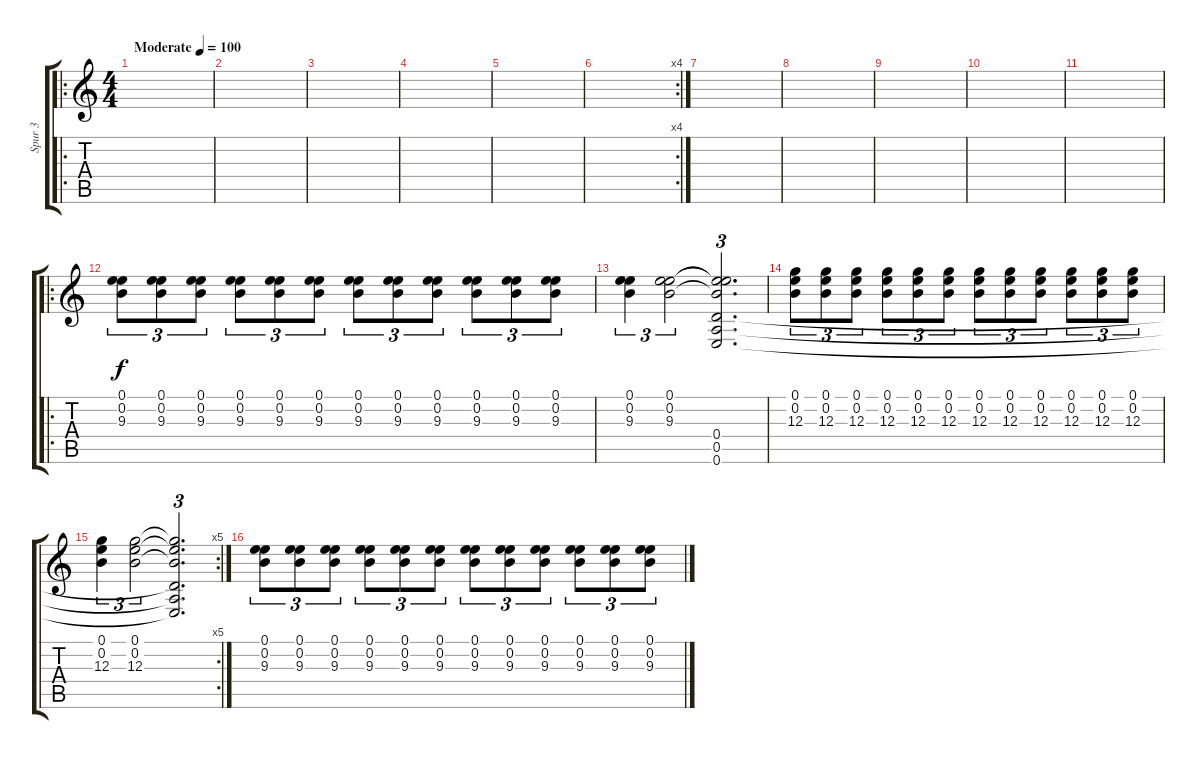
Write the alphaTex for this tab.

\track ("Spur 3" "Spur 3") {instrument distortionguitar}
\staff {score tabs}
\tuning (E4 B3 G3 D3 A2 E2) {hide}
\ro
\ts (4 4)
\tempo (100 "Moderate")
\clef g2
\ks c
|
|
|
|
|
\rc 4
|
|
|
|
|
|
\ro
(0.1 0.2 9.3).8{tu (3 2)} (0.1 0.2 9.3).8{tu (3 2)} (0.1 0.2 9.3).8{tu (3 2)} (0.1 0.2 9.3).8{tu (3 2)} (0.1 0.2 9.3).8{tu (3 2)} (0.1 0.2 9.3).8{tu (3 2)} (0.1 0.2 9.3).8{tu (3 2)} (0.1 0.2 9.3).8{tu (3 2)} (0.1 0.2 9.3).8{tu (3 2)} (0.1 0.2 9.3).8{tu (3 2)} (0.1 0.2 9.3).8{tu (3 2)} (0.1 0.2 9.3).8{tu (3 2)} |
(0.1 0.2 9.3).4{tu (3 2)} (0.1 0.2 9.3).2{tu (3 2)} (0.1{t} 0.2{t} 9.3{t} 0.4 0.5 0.6).2{d tu (3 2)} |
(0.1 0.2 12.3).8{tu (3 2)} (0.1 0.2 12.3).8{tu (3 2)} (0.1 0.2 12.3).8{tu (3 2)} (0.1 0.2 12.3).8{tu (3 2)} (0.1 0.2 12.3).8{tu (3 2)} (0.1 0.2 12.3).8{tu (3 2)} (0.1 0.2 12.3).8{tu (3 2)} (0.1 0.2 12.3).8{tu (3 2)} (0.1 0.2 12.3).8{tu (3 2)} (0.1 0.2 12.3).8{tu (3 2)} (0.1 0.2 12.3).8{tu (3 2)} (0.1 0.2 12.3).8{tu (3 2)} |
\rc 5
(0.1 0.2 12.3).4{tu (3 2)} (0.1 0.2 12.3).2{tu (3 2)} (0.1{t} 0.2{t} 12.3{t} 0.4{t} 0.5{t} 0.6{t}).2{d tu (3 2)} |
(0.1 0.2 9.3).8{tu (3 2)} (0.1 0.2 9.3).8{tu (3 2)} (0.1 0.2 9.3).8{tu (3 2)} (0.1 0.2 9.3).8{tu (3 2)} (0.1 0.2 9.3).8{tu (3 2)} (0.1 0.2 9.3).8{tu (3 2)} (0.1 0.2 9.3).8{tu (3 2)} (0.1 0.2 9.3).8{tu (3 2)} (0.1 0.2 9.3).8{tu (3 2)} (0.1 0.2 9.3).8{tu (3 2)} (0.1 0.2 9.3).8{tu (3 2)} (0.1 0.2 9.3).8{tu (3 2)}
